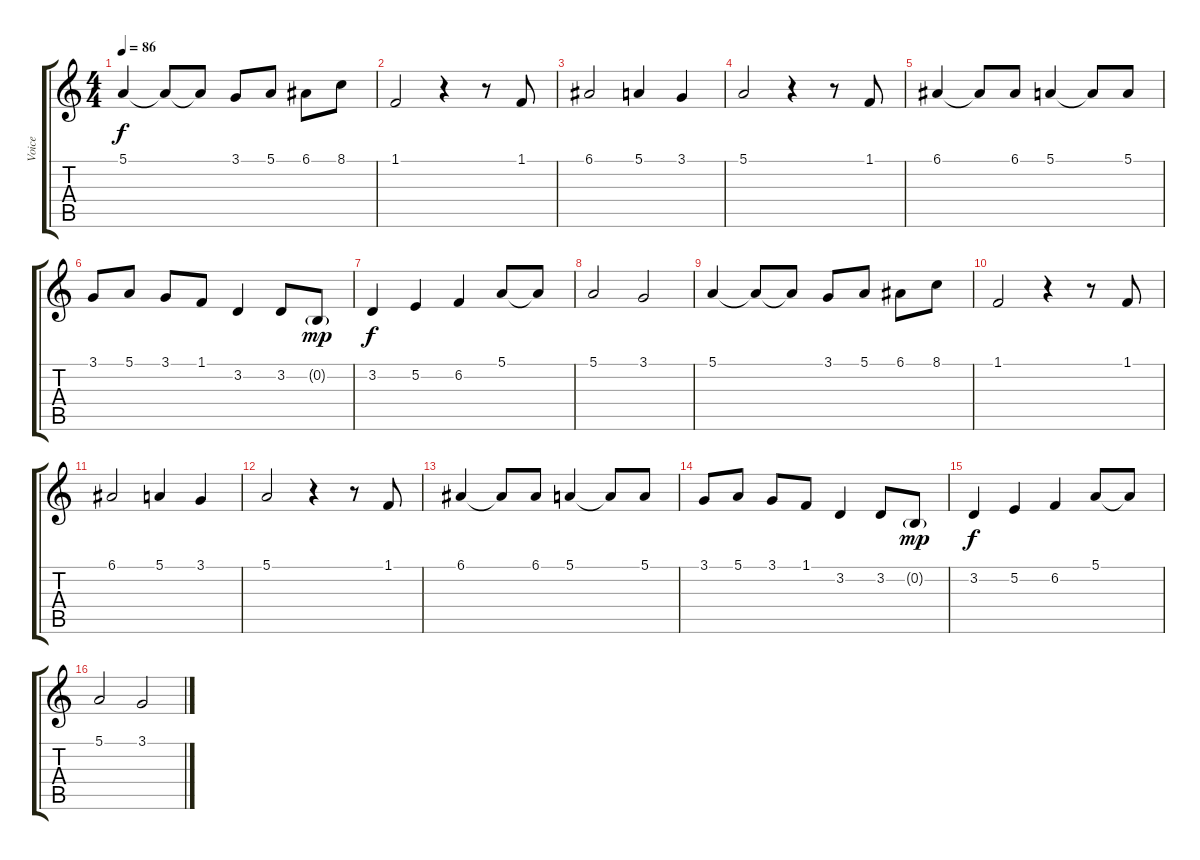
\track ("Voice" "Voice") {instrument flute}
\staff {score tabs}
\tuning (E4 B3 G3 D3 A2 E2) {hide}
\ts (4 4)
\tempo 86
\clef g2
\ks c
5.1.4{dy f} 5.1{t}.8 5.1{t}.8 3.1.8 5.1.8 6.1.8 8.1.8 |
1.1.2 r.4 r.8 1.1.8 |
6.1.2 5.1.4 3.1.4 |
5.1.2 r.4 r.8 1.1.8 |
6.1.4 6.1{t}.8 6.1.8 5.1.4 5.1{t}.8 5.1.8 |
3.1.8 5.1.8 3.1.8 1.1.8 3.2.4 3.2.8 0.2{g}.8{dy mp} |
3.2.4{dy f} 5.2.4 6.2.4 5.1.8 5.1{t}.8 |
5.1.2 3.1.2 |
5.1.4{volume 13} 5.1{t}.8 5.1{t}.8 3.1.8 5.1.8 6.1.8 8.1.8 |
1.1.2 r.4 r.8 1.1.8 |
6.1.2 5.1.4 3.1.4 |
5.1.2 r.4 r.8 1.1.8 |
6.1.4 6.1{t}.8 6.1.8 5.1.4 5.1{t}.8 5.1.8 |
3.1.8 5.1.8 3.1.8 1.1.8 3.2.4 3.2.8 0.2{g}.8{dy mp} |
3.2.4{dy f} 5.2.4 6.2.4 5.1.8 5.1{t}.8 |
5.1.2 3.1.2
